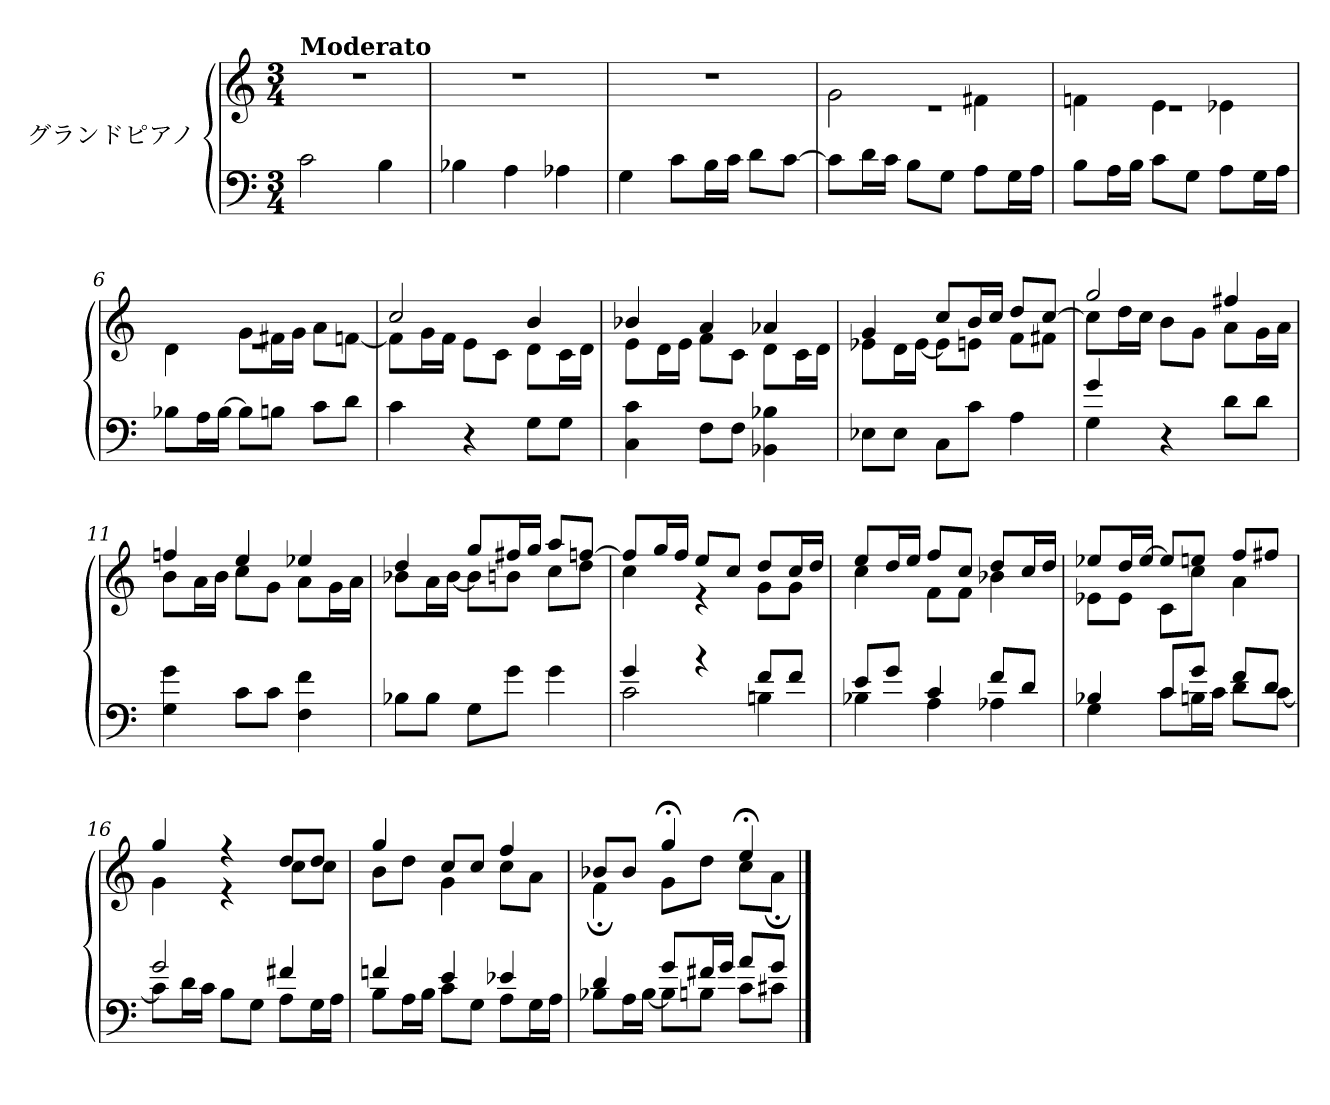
**kern	**kern
*part1	*part1
*staff2	*staff1
*I"グランドピアノ	*
*clefF4	*clefG2
*k[]	*k[]
*M3/4	*M3/4
=1	=1
!	!LO:TX:a:B:t=Moderato
2c\	2.r
4B\	.
=2	=2
4B-X\	2.r
4A\	.
4A-X\	.
=3	=3
4G\	2.r
8c\L	.
16B\L	.
16c\JJ	.
8d\L	.
[8c\J	.
=4	=4
*	*^
8c\L]	2.re	2g\
16d\L	.	.
16c\JJ	.	.
8B\L	.	.
8G\J	.	.
8A\L	.	4f#X\
16G\L	.	.
16A\JJ	.	.
=5	=5	=5
8B\L	2.re	4fn\
16A\L	.	.
16B\JJ	.	.
8c\L	.	4e\
8G\J	.	.
8A\L	.	4e-X\
16G\L	.	.
16A\JJ	.	.
=6	=6	=6
8B-X\L	2.re	4d\
16A\L	.	.
[16B-\JJ	.	.
8B-\L]	.	8g\L
8Bn\J	.	16f#X\L
.	.	16g\JJ
8c\L	.	8a\L
8d\J	.	[8fn\J
!!LO:LB:g=z	!!
=7	=7	=7
4c\	2cc/	8f\L]
.	.	16g\L
.	.	16f\JJ
4r	.	8e\L
.	.	8c\J
8G\L	4b/	8d\L
8G\J	.	16c\L
.	.	16d\JJ
=8	=8	=8
4C\ 4c\	4b-X/	8e\L
.	.	16d\L
.	.	16e\JJ
8F\L	4a/	8f\L
8F\J	.	8c\J
4BB-X\ 4B-X\	4a-X/	8d\L
.	.	16c\L
.	.	16d\JJ
=9	=9	=9
8E-X\L	4g/	8e-X\L
8E-\J	.	16d\L
.	.	[16e-\JJ
8C\L	8cc/L	8e-\L]
8c\J	16b/L	8en\J
.	16cc/JJ	.
4A\	8dd/L	8f\L
.	[8cc/J	8f#X\J
=10	=10	=10
*^	*	*
4g/	4G\	2gg/	8cc\L]
.	.	.	16dd\L
.	.	.	16cc\JJ
4r	2ryy	.	8b\L
.	.	.	8g\J
8d\L	.	4ff#X/	8a\L
8d\J	.	.	16g\L
.	.	.	16a\JJ
*v	*v	*	*
=11	=11	=11
4G\ 4g\	4ffn/	8b\L
.	.	16a\L
.	.	16b\JJ
8c\L	4ee/	8cc\L
8c\J	.	8g\J
4F\ 4f\	4ee-X/	8a\L
.	.	16g\L
.	.	16a\JJ
!!LO:LB:g=z	!!
=12	=12	=12
8B-X\L	4dd/	8b-X\L
8B-\J	.	16a\L
.	.	[16b-\JJ
8G\L	8gg/L	8b-\L]
8g\J	16ff#X/L	8bn\J
.	16gg/JJ	.
4g\	8aa/L	8cc\L
.	[8ffn/J	8dd\J
=13	=13	=13
*^	*	*
4g/	2c\	8ff/L]	4cc\
.	.	16gg/L	.
.	.	16ff/JJ	.
4r	.	8ee/L	4r
.	.	8cc/J	.
8f/L	4Bn\	8dd/L	8g\L
8f/J	.	16cc/L	8g\J
.	.	16dd/JJ	.
=14	=14	=14	=14
8e/L	4B-X\	8ee/L	4cc\
8g/J	.	16dd/L	.
.	.	16ee/JJ	.
4c/	4A\	8ff/L	8f\L
.	.	8cc/J	8f\J
8f/L	4A-X\	8dd/L	4b-X\
8d/J	.	16cc/L	.
.	.	16dd/JJ	.
=15	=15	=15	=15
4B-X/	4G\	8ee-X/L	8e-X\L
.	.	16dd/L	8e-\J
.	.	[16ee-/JJ	.
8c/L	8c\L	8ee-/L]	8c\L
8g/J	16Bn\L	8een/J	8cc\J
.	16c\JJ	.	.
8f/L	8d\L	8ff/L	4a\
8d/J	[8c\J	8ff#X/J	.
!!LO:LB:g=z	!!
=16	=16	=16	=16
2g/	8c\L]	4gg/	4g\
.	16d\L	.	.
.	16c\JJ	.	.
.	8B\L	4r	4r
.	8G\J	.	.
4f#X/	8A\L	8dd/L	8cc\L
.	16G\L	8dd/J	8cc\J
.	16A\JJ	.	.
=17	=17	=17	=17
4fn/	8B\L	4gg/	8b\L
.	16A\L	.	8dd\J
.	16B\JJ	.	.
4e/	8c\L	8cc/L	4g\
.	8G\J	8cc/J	.
4e-X/	8A\L	4ff/	8cc\L
.	16G\L	.	8a\J
.	16A\JJ	.	.
=18	=18	=18	=18
4d/	8B-X\L	8b-X/L	4f;<\
.	16A\L	8b-/J	.
.	[16B-\JJ	.	.
8g/L	8B-\L]	4gg;</	8g\L
16f#X/L	8Bn\J	.	8dd\J
16g/JJ	.	.	.
8a/L	8c\L	4ee;</	8cc\L
8g/J	8c#X\J	.	8a;<\J
*v	*v	*	*
*	*v	*v
==	==
*-	*-
